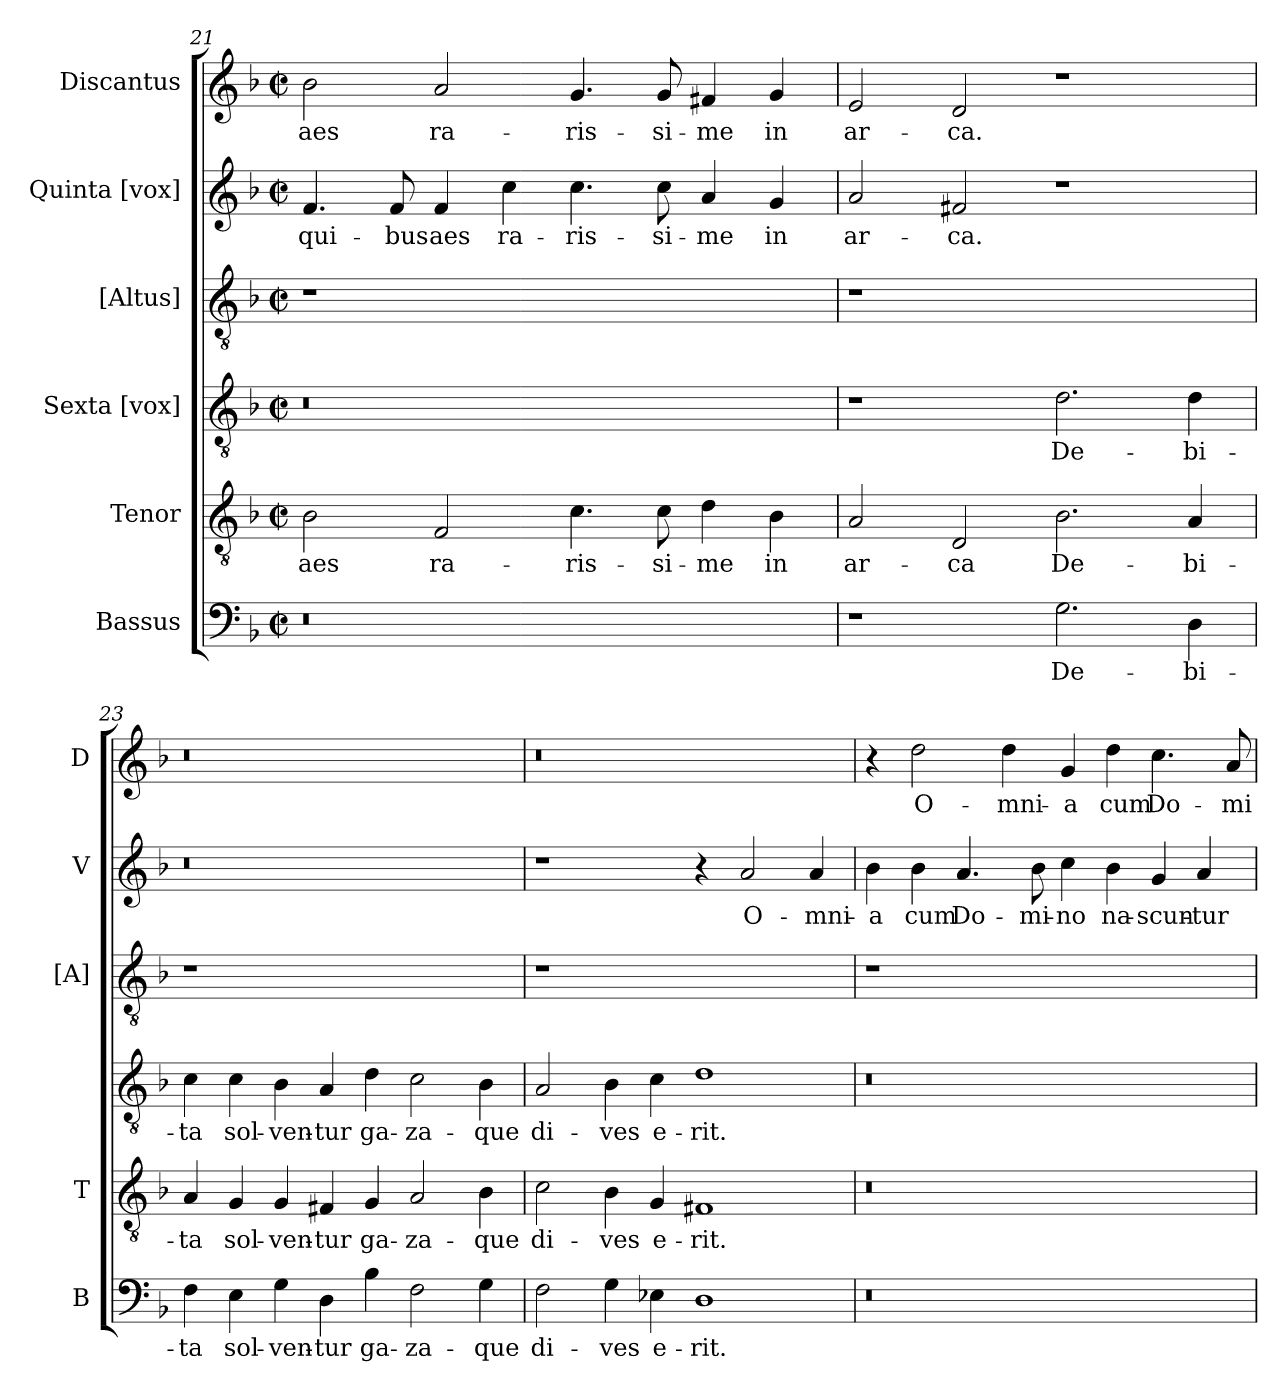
**kern	**text	**kern	**text	**kern	**text	**kern	**kern	**text	**kern	**text
*part6	*part6	*part5	*part5	*part4	*part4	*part3	*part2	*part2	*part1	*part1
*staff6	*staff6	*staff5	*staff5	*staff4	*staff4	*staff3	*staff2	*staff2	*staff1	*staff1
*I"Bassus	*	*I"Tenor	*	*I"Sexta [vox]	*	*I"[Altus]	*I"Quinta [vox]	*	*I"Discantus	*
*I'B	*	*I'T	*	*	*	*I'[A]	*I'V	*	*I'D	*
!!LO:LB:g=z
*clefF4	*	*clefGv2	*	*clefGv2	*	*clefGv2	*clefG2	*	*clefG2	*
*k[b-]	*	*k[b-]	*	*k[b-]	*	*k[b-]	*k[b-]	*	*k[b-]	*
*d:	*	*d:	*	*d:	*	*d:	*d:	*	*d:	*
*M2/2	*	*M2/2	*	*M2/2	*	*M2/2	*M2/2	*	*M2/2	*
*met(c|)	*	*met(c|)	*	*met(c|)	*	*met(c|)	*met(c|)	*	*met(c|)	*
=21	=21	=21	=21	=21	=21	=21	=21	=21	=21	=21
0r	.	2B-\	aes	0r	.	1r	4.f/	qui-	2b-\	aes
.	.	.	.	.	.	.	8f/	-bus	.	.
.	.	2F/	ra-	.	.	.	4f/	aes	2a/	ra-
.	.	.	.	.	.	.	4cc\	ra-	.	.
.	.	4.c\	-ris-	.	.	1ryy	4.cc\	-ris-	4.g/	-ris-
.	.	8c\	-si-	.	.	.	8cc\	-si-	8g/	-si-
.	.	4d\	-me	.	.	.	4a/	-me	4f#X/	-me
.	.	4B-\	in	.	.	.	4g/	in	4g/	in
=22	=22	=22	=22	=22	=22	=22	=22	=22	=22	=22
1r	.	2A/	ar-	1r	.	1r	2a/	ar-	2e/	ar-
.	.	2D/	-ca	.	.	.	2f#X/	-ca.	2d/	-ca.
2.G\	De-	2.B-\	De-	2.d\	De-	1ryy	1r	.	1r	.
4D\	-bi-	4A/	-bi-	4d\	-bi-	.	.	.	.	.
=23	=23	=23	=23	=23	=23	=23	=23	=23	=23	=23
4F\	-ta	4A/	-ta	4c\	-ta	1r	0r	.	0r	.
4E\	sol-	4G/	sol-	4c\	sol-	.	.	.	.	.
4G\	-ven-	4G/	-ven-	4B-\	-ven-	.	.	.	.	.
4D\	-tur	4F#X/	-tur	4A/	-tur	.	.	.	.	.
4B-\	ga-	4G/	ga-	4d\	ga-	1ryy	.	.	.	.
2F\	-za-	2A/	-za-	2c\	-za-	.	.	.	.	.
4G\	-que	4B-\	-que	4B-\	-que	.	.	.	.	.
!!LO:PB:g=z
=24	=24	=24	=24	=24	=24	=24	=24	=24	=24	=24
2F\	di-	2c\	di-	2A/	di-	1r	1r	.	0r	.
4G\	-ves	4B-\	-ves	4B-\	-ves	.	.	.	.	.
4E-X\	e-	4G/	e-	4c\	e-	.	.	.	.	.
1D	-rit.	1F#X	-rit.	1d	-rit.	1ryy	4r	.	.	.
.	.	.	.	.	.	.	2a/	O-	.	.
.	.	.	.	.	.	.	4a/	-mni-	.	.
=25	=25	=25	=25	=25	=25	=25	=25	=25	=25	=25
0r	.	0r	.	0r	.	1r	4b-\	-a	4r	.
.	.	.	.	.	.	.	4b-\	cum	2dd\	O-
.	.	.	.	.	.	.	4.a/	Do-	.	.
.	.	.	.	.	.	.	.	.	4dd\	-mni-
.	.	.	.	.	.	.	8b-\	-mi-	.	.
.	.	.	.	.	.	1ryy	4cc\	-no	4g/	-a
.	.	.	.	.	.	.	4b-\	na-	4dd\	cum
.	.	.	.	.	.	.	4g/	-scun-	4.cc\	Do-
.	.	.	.	.	.	.	4a/	-tur	.	.
.	.	.	.	.	.	.	.	.	8a/	-mi-
=	=	=	=	=	=	=	=	=	=	=
*-	*-	*-	*-	*-	*-	*-	*-	*-	*-	*-
